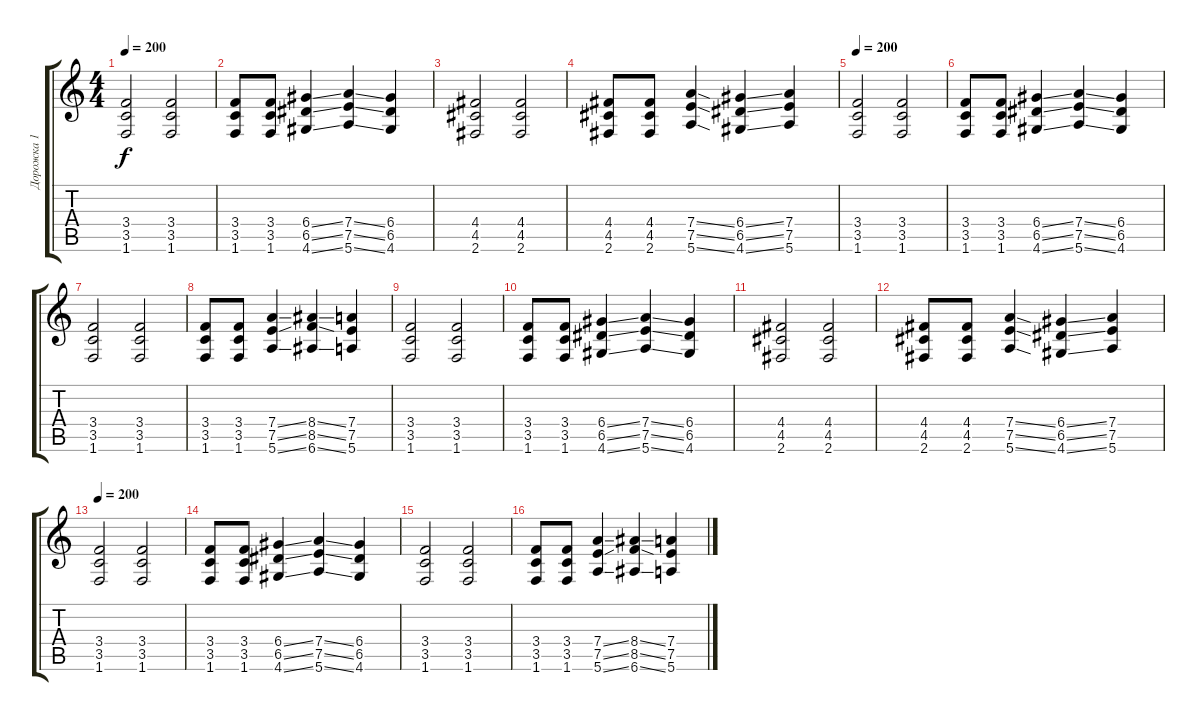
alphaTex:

\track ("Дорожка 1" "Дорожка 1") {instrument distortionguitar}
\staff {score tabs}
\tuning (E4 B3 G3 D3 A2 E2) {hide}
\ts (4 4)
\tempo 200
\clef g2
\ks c
(3.4 3.5 1.6).2{dy f} (3.4 3.5 1.6).2 |
(3.4 3.5 1.6).8 (3.4 3.5 1.6).8 (6.4{ss} 6.5{ss} 4.6{ss}).4 (7.4{ss} 7.5{ss} 5.6{ss}).4 (6.4 6.5 4.6).4 |
(4.4 4.5 2.6).2 (4.4 4.5 2.6).2 |
(4.4 4.5 2.6).8 (4.4 4.5 2.6).8 (7.4{ss} 7.5{ss} 5.6{ss}).4 (6.4{ss} 6.5{ss} 4.6{ss}).4 (7.4 7.5 5.6).4 |
\tempo 200
(3.4 3.5 1.6).2 (3.4 3.5 1.6).2 |
(3.4 3.5 1.6).8 (3.4 3.5 1.6).8 (6.4{ss} 6.5{ss} 4.6{ss}).4 (7.4{ss} 7.5{ss} 5.6{ss}).4 (6.4 6.5 4.6).4 |
(3.4 3.5 1.6).2 (3.4 3.5 1.6).2 |
(3.4 3.5 1.6).8 (3.4 3.5 1.6).8 (7.4{ss} 7.5{ss} 5.6{ss}).4 (8.4{ss} 8.5{ss} 6.6{ss}).4 (7.4 7.5 5.6).4 |
(3.4 3.5 1.6).2 (3.4 3.5 1.6).2 |
(3.4 3.5 1.6).8 (3.4 3.5 1.6).8 (6.4{ss} 6.5{ss} 4.6{ss}).4 (7.4{ss} 7.5{ss} 5.6{ss}).4 (6.4 6.5 4.6).4 |
(4.4 4.5 2.6).2 (4.4 4.5 2.6).2 |
(4.4 4.5 2.6).8 (4.4 4.5 2.6).8 (7.4{ss} 7.5{ss} 5.6{ss}).4 (6.4{ss} 6.5{ss} 4.6{ss}).4 (7.4 7.5 5.6).4 |
\tempo 200
(3.4 3.5 1.6).2 (3.4 3.5 1.6).2 |
(3.4 3.5 1.6).8 (3.4 3.5 1.6).8 (6.4{ss} 6.5{ss} 4.6{ss}).4 (7.4{ss} 7.5{ss} 5.6{ss}).4 (6.4 6.5 4.6).4 |
(3.4 3.5 1.6).2 (3.4 3.5 1.6).2 |
(3.4 3.5 1.6).8 (3.4 3.5 1.6).8 (7.4{ss} 7.5{ss} 5.6{ss}).4 (8.4{ss} 8.5{ss} 6.6{ss}).4 (7.4 7.5 5.6).4
